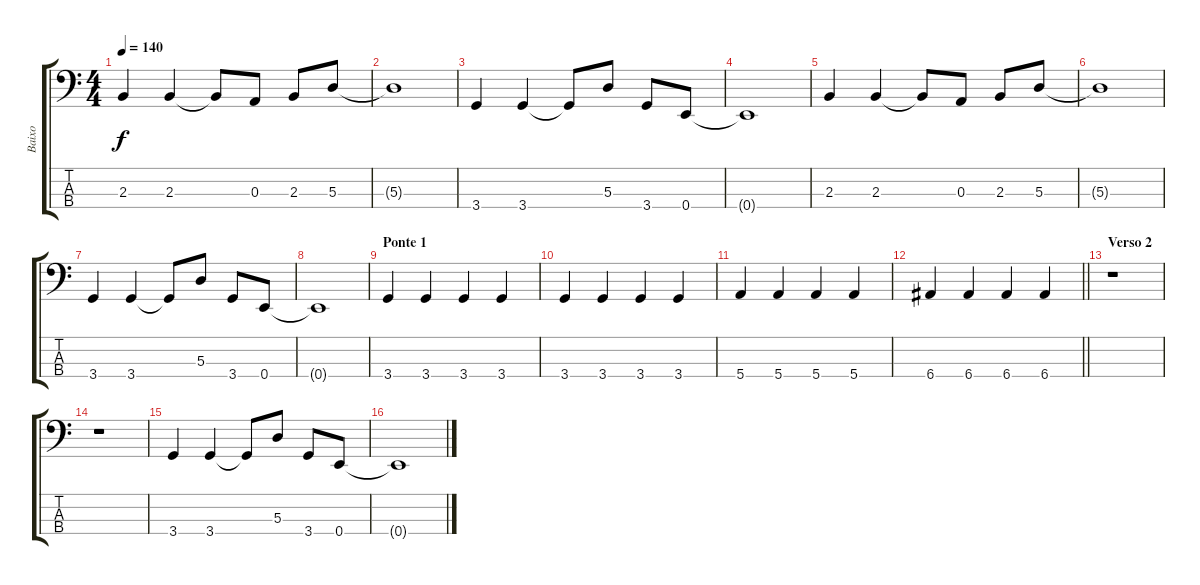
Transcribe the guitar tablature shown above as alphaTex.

\track ("Baixo" "Baixo") {instrument electricbasspick}
\staff {score tabs}
\tuning (G2 D2 A1 E1) {hide}
\ts (4 4)
\tempo 140
\clef f4
\ks c
2.3.4{dy f} 2.3.4 2.3{t}.8 0.3.8 2.3.8 5.3.8 |
5.3{t}.1 |
3.4.4 3.4.4 3.4{t}.8 5.3.8 3.4.8 0.4.8 |
0.4{t}.1 |
2.3.4 2.3.4 2.3{t}.8 0.3.8 2.3.8 5.3.8 |
5.3{t}.1 |
3.4.4 3.4.4 3.4{t}.8 5.3.8 3.4.8 0.4.8 |
0.4{t}.1 |
\section ("" "Ponte 1")
3.4.4 3.4.4 3.4.4 3.4.4 |
3.4.4 3.4.4 3.4.4 3.4.4 |
5.4.4 5.4.4 5.4.4 5.4.4 |
\barLineRight lightlight
6.4.4 6.4.4 6.4.4 6.4.4 |
\section ("" "Verso 2")
r.1 |
r.1 |
3.4.4 3.4.4 3.4{t}.8 5.3.8 3.4.8 0.4.8 |
0.4{t}.1
